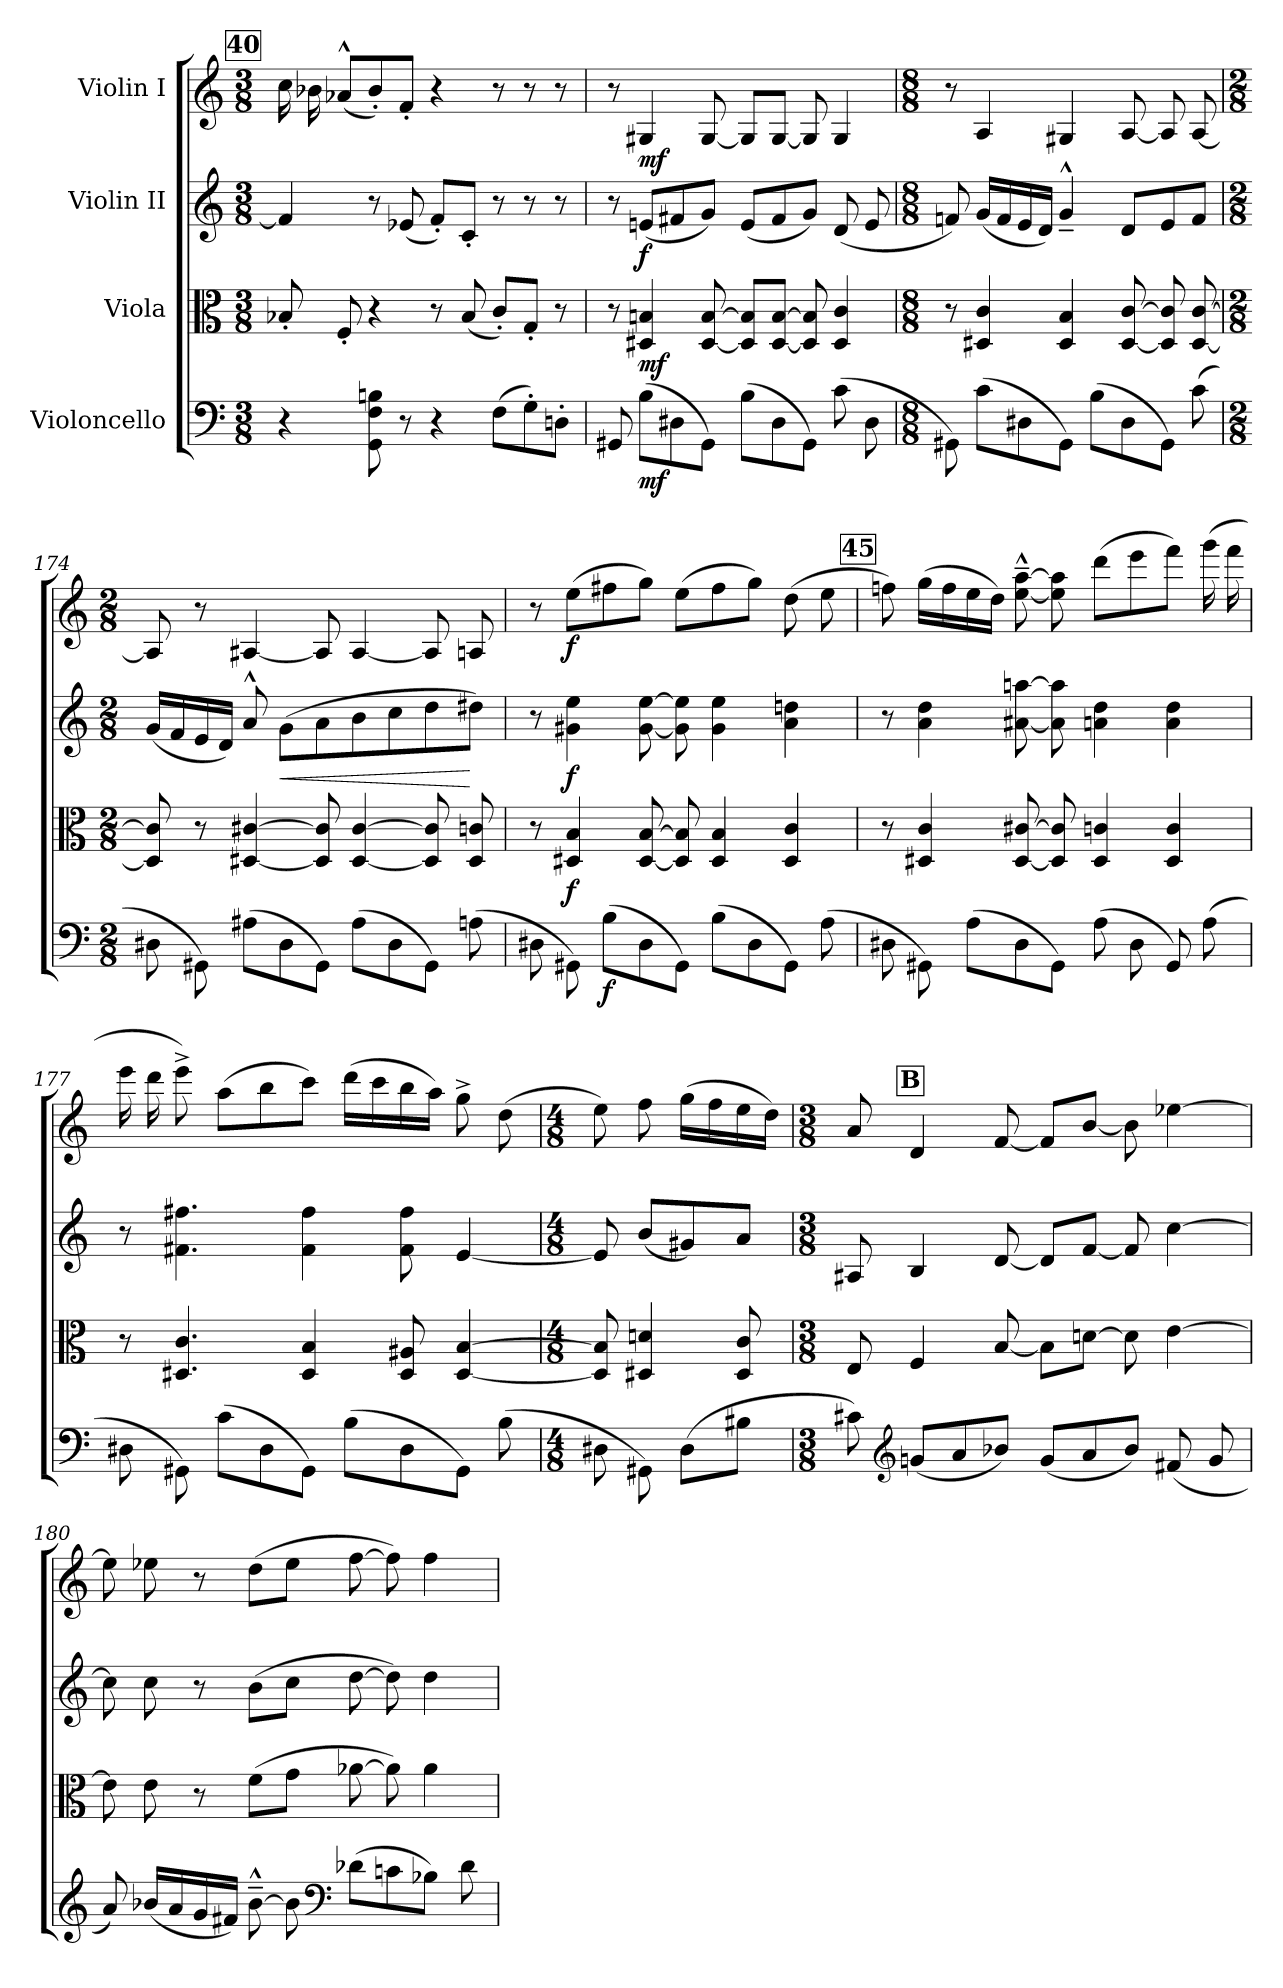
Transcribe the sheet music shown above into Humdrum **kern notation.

**kern	**dynam	**kern	**dynam	**kern	**dynam	**kern	**dynam
*part4	*part4	*part3	*part3	*part2	*part2	*part1	*part1
*staff4	*staff4	*staff3	*staff3	*staff2	*staff2	*staff1	*staff1
*I"Violoncello	*	*I"Viola	*	*I"Violin II	*	*I"Violin I	*
*clefF4	*	*clefC3	*	*clefG2	*	*clefG2	*
*k[]	*	*k[]	*	*k[]	*	*k[]	*
*M3/8	*	*M3/8	*	*M3/8	*	*M3/8	*
!!LO:REH:place=s1:a:fs=14:t=40
=171	=171	=171	=171	=171	=171	=171	=171
4r	.	8B-X'/	.	4f/]	.	16cc\	.
.	.	.	.	.	.	16b-X\	.
.	.	8F'/	.	.	.	(<8a-X^^/L	.
8GG\ 8F\ 8Bni\	.	4r	.	8r	.	8b-'/)	.
8r	.	.	.	(<8e-X/	.	8f'/J	.
4r	.	8r	.	8f'/L)	.	4r	.
.	.	(<8B-/	.	8c'/J	.	.	.
(>8F\L	.	8c'/L)	.	8r	.	8r	.
8G'\)	.	8G'/J	.	8r	.	8r	.
8Dni'\J	.	8r	.	8r	.	8r	.
!!LO:LB:g=z
=172	=172	=172	=172	=172	=172	=172	=172
8GG#X/	.	8r	.	8r	.	8r	.
!	!LO:DY:b	!	!LO:DY:b	!	!LO:DY:b	!	!LO:DY:b
(>8B\L	mf	4D#X/ 4Bni/	mf	(<8eni/L	f	4G#X/	mf
8D#X\	.	.	.	8f#X/	.	.	.
8GG#\J)	.	[8D#/ [8B/	.	8g/J)	.	[8G#/	.
(>8B\L	.	8D#/] 8B/]L	.	(<8e/L	.	8G#/L]	.
8D#\	.	[8D#/ [8B/J	.	8f#/	.	[8G#/J	.
8GG#\J)	.	8D#/] 8B/]	.	8g/J)	.	8G#/]	.
(>8c\	.	4D#/ 4c/	.	(<8d/	.	4G#/	.
8D#\	.	.	.	8e/	.	.	.
=173	=173	=173	=173	=173	=173	=173	=173
*M8/8	*	*M8/8	*	*M8/8	*	*M8/8	*
8GG#X\)	.	8r	.	8fni/)	.	8r	.
(>8c\L	.	4D#X/ 4c/	.	(<16g/LL	.	4A/	.
.	.	.	.	16f/	.	.	.
8D#X\	.	.	.	16e/	.	.	.
.	.	.	.	16d/JJ)	.	.	.
8GG#\J)	.	4D#/ 4B/	.	4g~^^/	.	4G#X/	.
(>8B\L	.	.	.	.	.	.	.
8D#\	.	[8D#/ [8c/	.	8d/L	.	[8A/	.
8GG#\J)	.	8D#/] 8c/]	.	8e/	.	8A/]	.
(>8c\	.	[8D#/ [8c/	.	8f/J	.	[8A/	.
!!LO:LB:g=z
=174	=174	=174	=174	=174	=174	=174	=174
*M2/8	*	*M2/8	*	*M2/8	*	*M2/8	*
8D#X\	.	8D#/] 8c/]	.	(<16g/LL	.	8A/]	.
.	.	.	.	16f/	.	.	.
8GG#X\)	.	8r	.	16e/	.	8r	.
.	.	.	.	16d/JJ)	.	.	.
(>8A#X\L	.	[4D#X/ [4c#X/	.	8a^^/	.	[4A#X/	.
!	!	!	!	!	!LO:HP:b	!	!
8D#\	.	.	.	(>8g\L	<	.	.
8GG#\J)	.	8D#/] 8c#/]	.	8a\	.	8A#/]	.
(>8A#\L	.	[4D#/ [4c#/	.	8b\	.	[4A#/	.
8D#\	.	.	.	8cc\	.	.	.
8GG#\J)	.	8D#/] 8c#/]	.	8dd\	.	8A#/]	.
(>8An\	.	8D#/ 8cn/	.	8dd#X\J)	[	8An/	.
=175	=175	=175	=175	=175	=175	=175	=175
8D#X\	.	8r	.	8r	.	8r	.
!	!	!	!LO:DY:b	!	!LO:DY:b	!	!LO:DY:b
8GG#X\)	.	4D#X/ 4B/	f	4g#X\ 4ee\	f	(>8ee\L	f
!	!LO:DY:b	!	!	!	!	!	!
(>8B\L	f	.	.	.	.	8ff#X\	.
8D#\	.	[8D#/ [8B/	.	[8g#\ [8ee\	.	8gg\J)	.
8GG#\J)	.	8D#/] 8B/]	.	8g#\] 8ee\]	.	(>8ee\L	.
(>8B\L	.	4D#/ 4B/	.	4g#\ 4ee\	.	8ff#\	.
8D#\	.	.	.	.	.	8gg\J)	.
8GG#\J)	.	4D#/ 4c/	.	4a\ 4ddni\	.	(>8dd\	.
(>8A\	.	.	.	.	.	8ee\	.
!!LO:PB:g=z
!!LO:REH:place=s1:a:fs=14:t=45
=176	=176	=176	=176	=176	=176	=176	=176
8D#X\	.	8r	.	8r	.	8ffni\)	.
8GG#X\)	.	4D#X/ 4c/	.	4a\ 4dd\	.	(>16gg\LL	.
.	.	.	.	.	.	16ff\	.
(>8A\L	.	.	.	.	.	16ee\	.
.	.	.	.	.	.	16dd\JJ)	.
8D#\	.	[8D#/ [8c#X/	.	[8a#X\ [8aan\	.	[8ee\~^^ [8aa\~^^	.
8GG#\J)	.	8D#/] 8c#/]	.	8a#\] 8aa\]	.	8ee\] 8aa\]	.
(>8A\	.	4D#/ 4cn/	.	4an\ 4dd\	.	(>8ddd\L	.
8D#\	.	.	.	.	.	8eee\	.
8GG#/)	.	4D#/ 4c/	.	4a\ 4dd\	.	8fff\J)	.
(>8A\	.	.	.	.	.	(>16ggg\	.
.	.	.	.	.	.	16fff\	.
=177	=177	=177	=177	=177	=177	=177	=177
8D#X\	.	8r	.	8r	.	16eee\	.
.	.	.	.	.	.	16ddd\	.
8GG#X\)	.	4.D#X/ 4.c/	.	4.f#X\ 4.ff#X\	.	8eee^\)	.
(>8c\L	.	.	.	.	.	(>8aa\L	.
8D#\	.	.	.	.	.	8bb\	.
8GG#\J)	.	4D#/ 4B/	.	4f#\ 4ff#\	.	8ccc\J)	.
(>8B\L	.	.	.	.	.	(>16ddd\LL	.
.	.	.	.	.	.	16ccc\	.
8D#\	.	8D#/ 8A#X/	.	8f#\ 8ff#\	.	16bb\	.
.	.	.	.	.	.	16aa\JJ)	.
8GG#\J)	.	[4D#/ [4B/	.	[4e/	.	8gg^\	.
(>8B\	.	.	.	.	.	(>8dd\	.
!!LO:LB:g=z
=178	=178	=178	=178	=178	=178	=178	=178
*M4/8	*	*M4/8	*	*M4/8	*	*M4/8	*
8D#X\	.	8D#/] 8B/]	.	8e/]	.	8ee\)	.
8GG#X\)	.	4D#X/ 4dn/	.	(<8b/L	.	8ff\	.
(>8D#\L	.	.	.	8g#X/)	.	(>16gg\LL	.
.	.	.	.	.	.	16ff\	.
8B#X\J	.	8D#/ 8c/	.	8a/J	.	16ee\	.
.	.	.	.	.	.	16dd\JJ)	.
!!LO:REH:place=s1:a:fs=14:t=B:qo=0.5
=179	=179	=179	=179	=179	=179	=179	=179
*M3/8	*	*M3/8	*	*M3/8	*	*M3/8	*
8c#X\)	.	8E/	.	8A#X/	.	8a/	.
*clefG2	*	*	*	*	*	*	*
!	!LO:DY:b	!	!	!	!	!	!
!	!LO:DY:n=1:b	!	!	!	!	!	!
(<8gni/L	other-dynamics f	4F/	.	4B/	.	4d/	.
8a/	.	.	.	.	.	.	.
8b-X/J)	.	[8B/	.	[8d/	.	[8f/	.
(<8g/L	.	8B\L]	.	8d/L]	.	8f/L]	.
8a/	.	[8dni\J	.	[8f/J	.	[8b/J	.
8b-/J)	.	8d\]	.	8f/]	.	8b\]	.
(<8f#X/	.	[4e\	.	[4cc\	.	[4ee-X\	.
8g/	.	.	.	.	.	.	.
!!LO:LB:g=z
=180	=180	=180	=180	=180	=180	=180	=180
8a/)	.	8e\]	.	8cc\]	.	8ee-\]	.
(<16b-X/LL	.	8e\	.	8cc\	.	8ee-X\	.
16a/	.	.	.	.	.	.	.
16g/	.	8r	.	8r	.	8r	.
16f#X/JJ)	.	.	.	.	.	.	.
[8b-~^^\	.	(>8f\L	.	(>8b\L	.	(>8dd\L	.
8b-\]	.	8g\J	.	8cc\J	.	8ee-\J	.
*clefF4	*	*	*	*	*	*	*
(>8d-X\L	.	[8a-X\	.	[8dd\	.	[8ff\	.
8cni\	.	8a-\])	.	8dd\])	.	8ff\])	.
8B-X\J)	.	4a-\	.	4dd\	.	4ff\	.
8d-\	.	.	.	.	.	.	.
=	=	=	=	=	=	=	=
*-	*-	*-	*-	*-	*-	*-	*-
